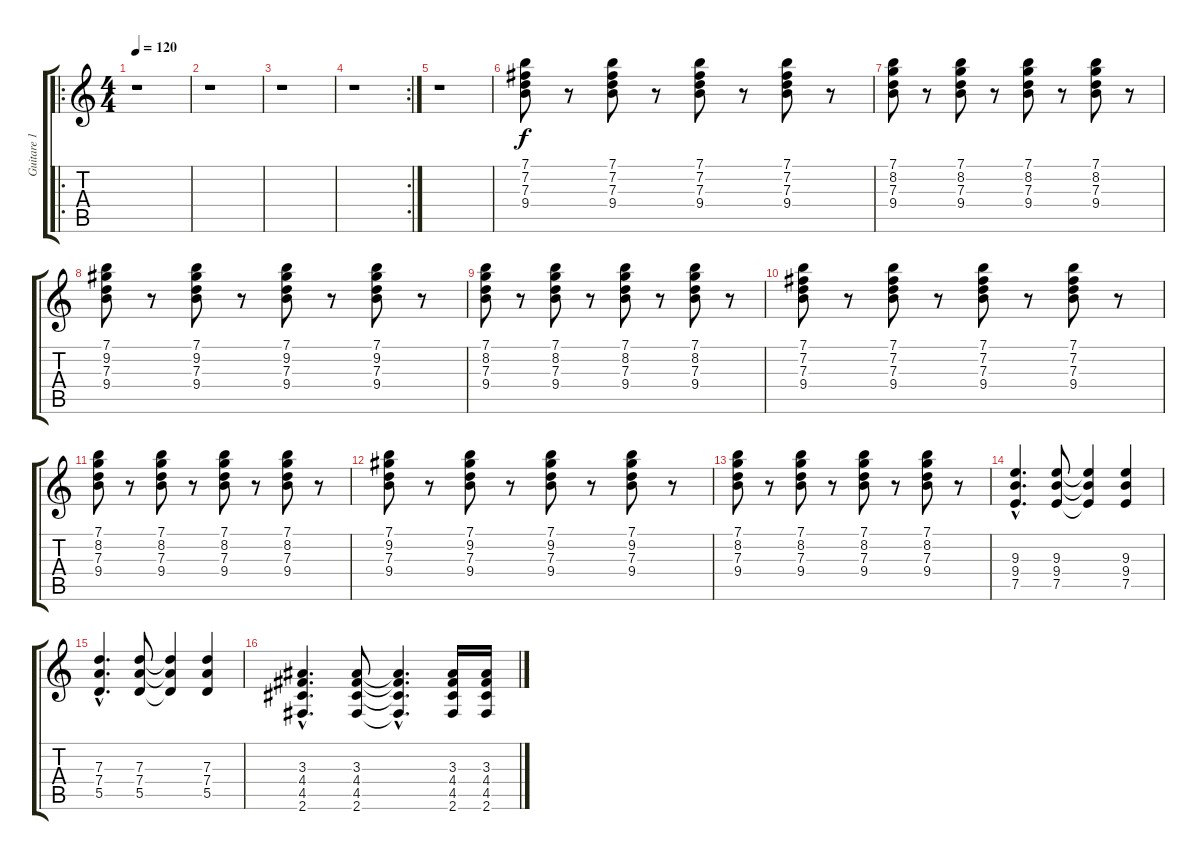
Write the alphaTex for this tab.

\track ("Guitare 1" "Guitare 1") {instrument overdrivenguitar}
\staff {score tabs}
\tuning (E4 B3 G3 D3 A2 E2) {hide}
\ro
\ts (4 4)
\tempo 120
\clef g2
\ks c
r.1{dy f instrument overdrivenguitar} |
r.1 |
r.1 |
\rc 2
r.1 |
r.1 |
(7.1 7.2 7.3 9.4).8 r.8 (7.1 7.2 7.3 9.4).8 r.8 (7.1 7.2 7.3 9.4).8 r.8 (7.1 7.2 7.3 9.4).8 r.8 |
(7.1 8.2 7.3 9.4).8 r.8 (7.1 8.2 7.3 9.4).8 r.8 (7.1 8.2 7.3 9.4).8 r.8 (7.1 8.2 7.3 9.4).8 r.8 |
(7.1 9.2 7.3 9.4).8 r.8 (7.1 9.2 7.3 9.4).8 r.8 (7.1 9.2 7.3 9.4).8 r.8 (7.1 9.2 7.3 9.4).8 r.8 |
(7.1 8.2 7.3 9.4).8 r.8 (7.1 8.2 7.3 9.4).8 r.8 (7.1 8.2 7.3 9.4).8 r.8 (7.1 8.2 7.3 9.4).8 r.8 |
(7.1 7.2 7.3 9.4).8 r.8 (7.1 7.2 7.3 9.4).8 r.8 (7.1 7.2 7.3 9.4).8 r.8 (7.1 7.2 7.3 9.4).8 r.8 |
(7.1 8.2 7.3 9.4).8 r.8 (7.1 8.2 7.3 9.4).8 r.8 (7.1 8.2 7.3 9.4).8 r.8 (7.1 8.2 7.3 9.4).8 r.8 |
(7.1 9.2 7.3 9.4).8 r.8 (7.1 9.2 7.3 9.4).8 r.8 (7.1 9.2 7.3 9.4).8 r.8 (7.1 9.2 7.3 9.4).8 r.8 |
(7.1 8.2 7.3 9.4).8 r.8 (7.1 8.2 7.3 9.4).8 r.8 (7.1 8.2 7.3 9.4).8 r.8 (7.1 8.2 7.3 9.4).8 r.8 |
(9.3{hac} 9.4{hac} 7.5{hac}).4{d} (9.3 9.4 7.5).8 (9.3{t} 9.4{t} 7.5{t}).4 (9.3 9.4 7.5).4 |
(7.3{hac} 7.4{hac} 5.5{hac}).4{d} (7.3 7.4 5.5).8 (7.3{t} 7.4{t} 5.5{t}).4 (7.3 7.4 5.5).4 |
(3.3{hac} 4.4{hac} 4.5{hac} 2.6{hac}).4{d} (3.3 4.4 4.5 2.6).8 (3.3{hac t} 4.4{hac t} 4.5{hac t} 2.6{hac t}).4{d} (3.3 4.4 4.5 2.6).16 (3.3 4.4 4.5 2.6).16
